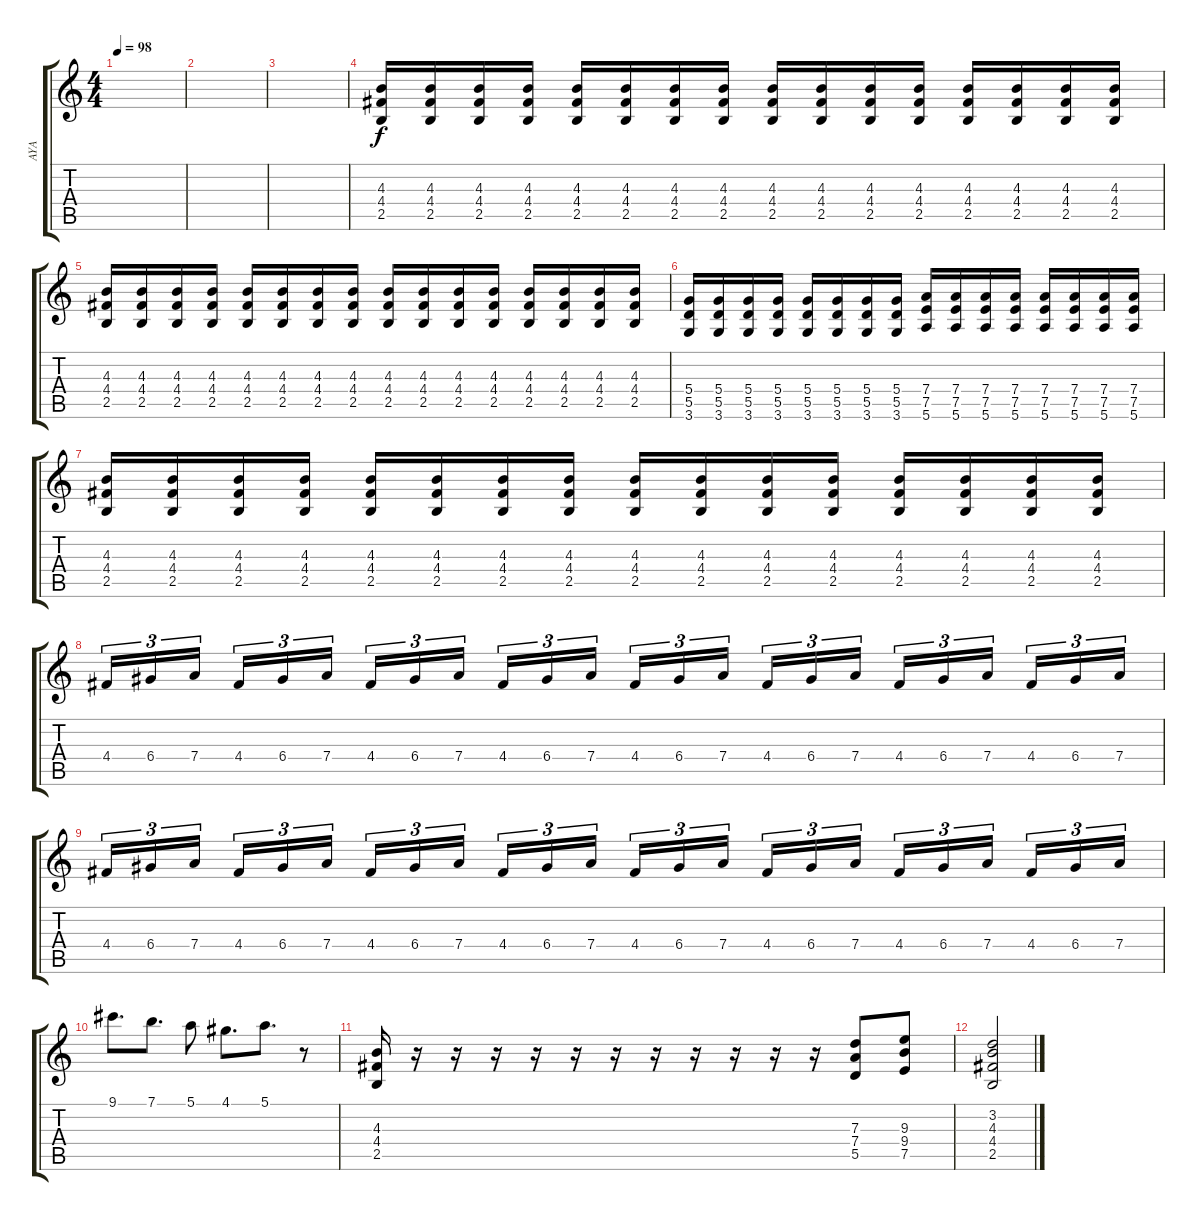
\track ("AYA" "AYA") {instrument distortionguitar}
\staff {score tabs}
\tuning (E4 B3 G3 D3 A2 E2) {hide}
\ts (4 4)
\tempo 98
\clef g2
\ks c
|
|
|
(4.3 4.4 2.5).16 (4.3 4.4 2.5).16 (4.3 4.4 2.5).16 (4.3 4.4 2.5).16 (4.3 4.4 2.5).16 (4.3 4.4 2.5).16 (4.3 4.4 2.5).16 (4.3 4.4 2.5).16 (4.3 4.4 2.5).16 (4.3 4.4 2.5).16 (4.3 4.4 2.5).16 (4.3 4.4 2.5).16 (4.3 4.4 2.5).16 (4.3 4.4 2.5).16 (4.3 4.4 2.5).16 (4.3 4.4 2.5).16 |
(4.3 4.4 2.5).16 (4.3 4.4 2.5).16 (4.3 4.4 2.5).16 (4.3 4.4 2.5).16 (4.3 4.4 2.5).16 (4.3 4.4 2.5).16 (4.3 4.4 2.5).16 (4.3 4.4 2.5).16 (4.3 4.4 2.5).16 (4.3 4.4 2.5).16 (4.3 4.4 2.5).16 (4.3 4.4 2.5).16 (4.3 4.4 2.5).16 (4.3 4.4 2.5).16 (4.3 4.4 2.5).16 (4.3 4.4 2.5).16 |
(5.4 5.5 3.6).16 (5.4 5.5 3.6).16 (5.4 5.5 3.6).16 (5.4 5.5 3.6).16 (5.4 5.5 3.6).16 (5.4 5.5 3.6).16 (5.4 5.5 3.6).16 (5.4 5.5 3.6).16 (7.4 7.5 5.6).16 (7.4 7.5 5.6).16 (7.4 7.5 5.6).16 (7.4 7.5 5.6).16 (7.4 7.5 5.6).16 (7.4 7.5 5.6).16 (7.4 7.5 5.6).16 (7.4 7.5 5.6).16 |
(4.3 4.4 2.5).16 (4.3 4.4 2.5).16 (4.3 4.4 2.5).16 (4.3 4.4 2.5).16 (4.3 4.4 2.5).16 (4.3 4.4 2.5).16 (4.3 4.4 2.5).16 (4.3 4.4 2.5).16 (4.3 4.4 2.5).16 (4.3 4.4 2.5).16 (4.3 4.4 2.5).16 (4.3 4.4 2.5).16 (4.3 4.4 2.5).16 (4.3 4.4 2.5).16 (4.3 4.4 2.5).16 (4.3 4.4 2.5).16 |
4.4.16{tu (3 2)} 6.4.16{tu (3 2)} 7.4.16{tu (3 2) beam splitsecondary} 4.4.16{tu (3 2)} 6.4.16{tu (3 2)} 7.4.16{tu (3 2)} 4.4.16{tu (3 2)} 6.4.16{tu (3 2)} 7.4.16{tu (3 2) beam splitsecondary} 4.4.16{tu (3 2)} 6.4.16{tu (3 2)} 7.4.16{tu (3 2)} 4.4.16{tu (3 2)} 6.4.16{tu (3 2)} 7.4.16{tu (3 2) beam splitsecondary} 4.4.16{tu (3 2)} 6.4.16{tu (3 2)} 7.4.16{tu (3 2)} 4.4.16{tu (3 2)} 6.4.16{tu (3 2)} 7.4.16{tu (3 2) beam splitsecondary} 4.4.16{tu (3 2)} 6.4.16{tu (3 2)} 7.4.16{tu (3 2)} |
4.4.16{tu (3 2)} 6.4.16{tu (3 2)} 7.4.16{tu (3 2) beam splitsecondary} 4.4.16{tu (3 2)} 6.4.16{tu (3 2)} 7.4.16{tu (3 2)} 4.4.16{tu (3 2)} 6.4.16{tu (3 2)} 7.4.16{tu (3 2) beam splitsecondary} 4.4.16{tu (3 2)} 6.4.16{tu (3 2)} 7.4.16{tu (3 2)} 4.4.16{tu (3 2)} 6.4.16{tu (3 2)} 7.4.16{tu (3 2) beam splitsecondary} 4.4.16{tu (3 2)} 6.4.16{tu (3 2)} 7.4.16{tu (3 2)} 4.4.16{tu (3 2)} 6.4.16{tu (3 2)} 7.4.16{tu (3 2) beam splitsecondary} 4.4.16{tu (3 2)} 6.4.16{tu (3 2)} 7.4.16{tu (3 2)} |
9.1.8{d} 7.1.8{d} 5.1.8 4.1.8{d} 5.1.8{d} r.8 |
(4.3 4.4 2.5).16 r.16 r.16 r.16 r.16 r.16 r.16 r.16 r.16 r.16 r.16 r.16 (7.3 7.4 5.5).8 (9.3 9.4 7.5).8 |
(3.2 4.3 4.4 2.5).2
